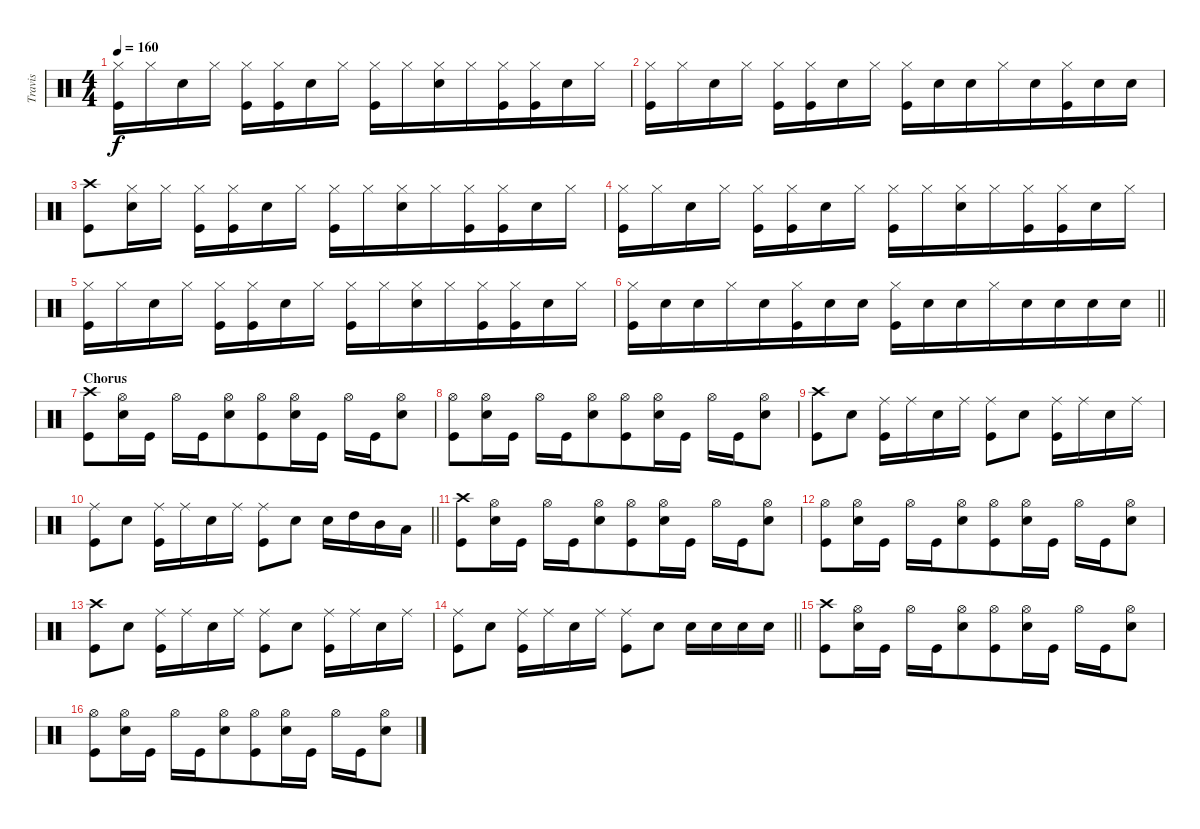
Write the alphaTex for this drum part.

\track ("Travis" "Travis") {instrument percussion}
\staff {score}
\articulation defaults
\ts (4 4)
\tempo 160
\clef neutral
\ks c
("Hi-Hat (closed)" "Kick (hit)").16{dy f} "Hi-Hat (closed)".16{beam merge} "Snare (hit) 2".16 "Hi-Hat (closed)".16 ("Kick (hit)" "Hi-Hat (closed)").16 ("Kick (hit)" "Hi-Hat (closed)").16 "Snare (hit) 2".16 "Hi-Hat (closed)".16 ("Kick (hit)" "Hi-Hat (closed)").16{beam merge} "Hi-Hat (closed)".16{beam merge} ("Snare (hit) 2" "Hi-Hat (closed)").16 "Hi-Hat (closed)".16{beam merge} ("Kick (hit)" "Hi-Hat (closed)").16 ("Kick (hit)" "Hi-Hat (closed)").16 "Snare (hit) 2".16 "Hi-Hat (closed)".16 |
("Hi-Hat (closed)" "Kick (hit)").16 "Hi-Hat (closed)".16{beam merge} "Snare (hit) 2".16 "Hi-Hat (closed)".16 ("Kick (hit)" "Hi-Hat (closed)").16 ("Kick (hit)" "Hi-Hat (closed)").16 "Snare (hit) 2".16 "Hi-Hat (closed)".16 ("Kick (hit)" "Hi-Hat (closed)").16{beam merge} "Snare (hit) 2".16{beam merge} "Snare (hit) 2".16 "Hi-Hat (closed)".16{beam merge} "Snare (hit) 2".16 ("Kick (hit)" "Hi-Hat (closed)").16 "Snare (hit) 2".16 "Snare (hit) 2".16 |
("Crash high (hit)" "Kick (hit)").8{beam merge} ("Hi-Hat (closed)" "Snare (hit) 2").16 "Hi-Hat (closed)".16 ("Kick (hit)" "Hi-Hat (closed)").16 ("Kick (hit)" "Hi-Hat (closed)").16 "Snare (hit) 2".16 "Hi-Hat (closed)".16 ("Kick (hit)" "Hi-Hat (closed)").16{beam merge} "Hi-Hat (closed)".16{beam merge} ("Snare (hit) 2" "Hi-Hat (closed)").16 "Hi-Hat (closed)".16{beam merge} ("Kick (hit)" "Hi-Hat (closed)").16 ("Kick (hit)" "Hi-Hat (closed)").16 "Snare (hit) 2".16 "Hi-Hat (closed)".16 |
("Hi-Hat (closed)" "Kick (hit)").16 "Hi-Hat (closed)".16{beam merge} "Snare (hit) 2".16 "Hi-Hat (closed)".16 ("Kick (hit)" "Hi-Hat (closed)").16 ("Kick (hit)" "Hi-Hat (closed)").16 "Snare (hit) 2".16 "Hi-Hat (closed)".16 ("Kick (hit)" "Hi-Hat (closed)").16{beam merge} "Hi-Hat (closed)".16{beam merge} ("Snare (hit) 2" "Hi-Hat (closed)").16 "Hi-Hat (closed)".16{beam merge} ("Kick (hit)" "Hi-Hat (closed)").16 ("Kick (hit)" "Hi-Hat (closed)").16 "Snare (hit) 2".16 "Hi-Hat (closed)".16 |
("Hi-Hat (closed)" "Kick (hit)").16 "Hi-Hat (closed)".16{beam merge} "Snare (hit) 2".16 "Hi-Hat (closed)".16 ("Kick (hit)" "Hi-Hat (closed)").16 ("Kick (hit)" "Hi-Hat (closed)").16 "Snare (hit) 2".16 "Hi-Hat (closed)".16 ("Kick (hit)" "Hi-Hat (closed)").16{beam merge} "Hi-Hat (closed)".16{beam merge} ("Snare (hit) 2" "Hi-Hat (closed)").16 "Hi-Hat (closed)".16{beam merge} ("Kick (hit)" "Hi-Hat (closed)").16 ("Kick (hit)" "Hi-Hat (closed)").16 "Snare (hit) 2".16 "Hi-Hat (closed)".16 |
\barLineRight lightlight
("Kick (hit)" "Hi-Hat (closed)").16{beam merge} "Snare (hit) 2".16{beam merge} "Snare (hit) 2".16 "Hi-Hat (closed)".16{beam merge} "Snare (hit) 2".16 ("Kick (hit)" "Hi-Hat (closed)").16 "Snare (hit) 2".16 "Snare (hit) 2".16 ("Kick (hit)" "Hi-Hat (closed)").16{beam merge} "Snare (hit) 2".16{beam merge} "Snare (hit) 2".16 "Hi-Hat (closed)".16{beam merge} "Snare (hit) 2".16 "Snare (hit) 2".16 "Snare (hit) 2".16 "Snare (hit) 2".16 |
\section ("" "Chorus")
("Crash high (hit)" "Kick (hit)").8 ("Hi-Hat (open)" "Snare (hit) 2").16{beam merge} "Kick (hit)".16 "Hi-Hat (open)".16 "Kick (hit)".16{beam merge} ("Hi-Hat (open)" "Snare (hit) 2").8{beam merge} ("Hi-Hat (open)" "Kick (hit)").8 ("Hi-Hat (open)" "Snare (hit) 2").16{beam merge} "Kick (hit)".16 "Hi-Hat (open)".16 "Kick (hit)".16{beam merge} ("Hi-Hat (open)" "Snare (hit) 2").8 |
("Hi-Hat (open)" "Kick (hit)").8 ("Hi-Hat (open)" "Snare (hit) 2").16{beam merge} "Kick (hit)".16 "Hi-Hat (open)".16 "Kick (hit)".16{beam merge} ("Hi-Hat (open)" "Snare (hit) 2").8{beam merge} ("Hi-Hat (open)" "Kick (hit)").8 ("Hi-Hat (open)" "Snare (hit) 2").16{beam merge} "Kick (hit)".16 "Hi-Hat (open)".16 "Kick (hit)".16{beam merge} ("Hi-Hat (open)" "Snare (hit) 2").8 |
("Kick (hit)" "Crash high (hit)").8 "Snare (hit) 2".8 ("Ride (middle)" "Kick (hit)").16 "Ride (middle)".16{beam merge} "Snare (hit) 2".16 "Ride (middle)".16 ("Ride (middle)" "Kick (hit)").8{beam merge} "Snare (hit) 2".8 ("Ride (middle)" "Kick (hit)").16 "Ride (middle)".16{beam merge} "Snare (hit) 2".16 "Ride (middle)".16 |
\barLineRight lightlight
("Ride (middle)" "Kick (hit)").8{beam merge} "Snare (hit) 2".8 ("Ride (middle)" "Kick (hit)").16 "Ride (middle)".16{beam merge} "Snare (hit) 2".16 "Ride (middle)".16 ("Ride (middle)" "Kick (hit)").8{beam merge} "Snare (hit) 2".8 "Snare (hit) 2".16{beam merge} "High Tom (hit)".16 "Mid Tom (hit)".16{beam merge} "Low Tom (hit)".16 |
("Crash high (hit)" "Kick (hit)").8 ("Hi-Hat (open)" "Snare (hit) 2").16{beam merge} "Kick (hit)".16 "Hi-Hat (open)".16 "Kick (hit)".16{beam merge} ("Hi-Hat (open)" "Snare (hit) 2").8{beam merge} ("Hi-Hat (open)" "Kick (hit)").8 ("Hi-Hat (open)" "Snare (hit) 2").16{beam merge} "Kick (hit)".16 "Hi-Hat (open)".16 "Kick (hit)".16{beam merge} ("Hi-Hat (open)" "Snare (hit) 2").8 |
("Hi-Hat (open)" "Kick (hit)").8 ("Hi-Hat (open)" "Snare (hit) 2").16{beam merge} "Kick (hit)".16 "Hi-Hat (open)".16 "Kick (hit)".16{beam merge} ("Hi-Hat (open)" "Snare (hit) 2").8{beam merge} ("Hi-Hat (open)" "Kick (hit)").8 ("Hi-Hat (open)" "Snare (hit) 2").16{beam merge} "Kick (hit)".16 "Hi-Hat (open)".16 "Kick (hit)".16{beam merge} ("Hi-Hat (open)" "Snare (hit) 2").8 |
("Kick (hit)" "Crash high (hit)").8 "Snare (hit) 2".8 ("Ride (middle)" "Kick (hit)").16 "Ride (middle)".16{beam merge} "Snare (hit) 2".16 "Ride (middle)".16 ("Ride (middle)" "Kick (hit)").8{beam merge} "Snare (hit) 2".8 ("Ride (middle)" "Kick (hit)").16 "Ride (middle)".16{beam merge} "Snare (hit) 2".16 "Ride (middle)".16 |
\barLineRight lightlight
("Ride (middle)" "Kick (hit)").8{beam merge} "Snare (hit) 2".8 ("Ride (middle)" "Kick (hit)").16 "Ride (middle)".16{beam merge} "Snare (hit) 2".16 "Ride (middle)".16 ("Ride (middle)" "Kick (hit)").8{beam merge} "Snare (hit) 2".8 "Snare (hit) 2".16{beam merge} "Snare (hit) 2".16 "Snare (hit) 2".16{beam merge} "Snare (hit) 2".16 |
("Crash high (hit)" "Kick (hit)").8 ("Hi-Hat (open)" "Snare (hit) 2").16{beam merge} "Kick (hit)".16 "Hi-Hat (open)".16 "Kick (hit)".16{beam merge} ("Hi-Hat (open)" "Snare (hit) 2").8{beam merge} ("Hi-Hat (open)" "Kick (hit)").8 ("Hi-Hat (open)" "Snare (hit) 2").16{beam merge} "Kick (hit)".16 "Hi-Hat (open)".16 "Kick (hit)".16{beam merge} ("Hi-Hat (open)" "Snare (hit) 2").8 |
("Hi-Hat (open)" "Kick (hit)").8 ("Hi-Hat (open)" "Snare (hit) 2").16{beam merge} "Kick (hit)".16 "Hi-Hat (open)".16 "Kick (hit)".16{beam merge} ("Hi-Hat (open)" "Snare (hit) 2").8{beam merge} ("Hi-Hat (open)" "Kick (hit)").8 ("Hi-Hat (open)" "Snare (hit) 2").16{beam merge} "Kick (hit)".16 "Hi-Hat (open)".16 "Kick (hit)".16{beam merge} ("Hi-Hat (open)" "Snare (hit) 2").8
